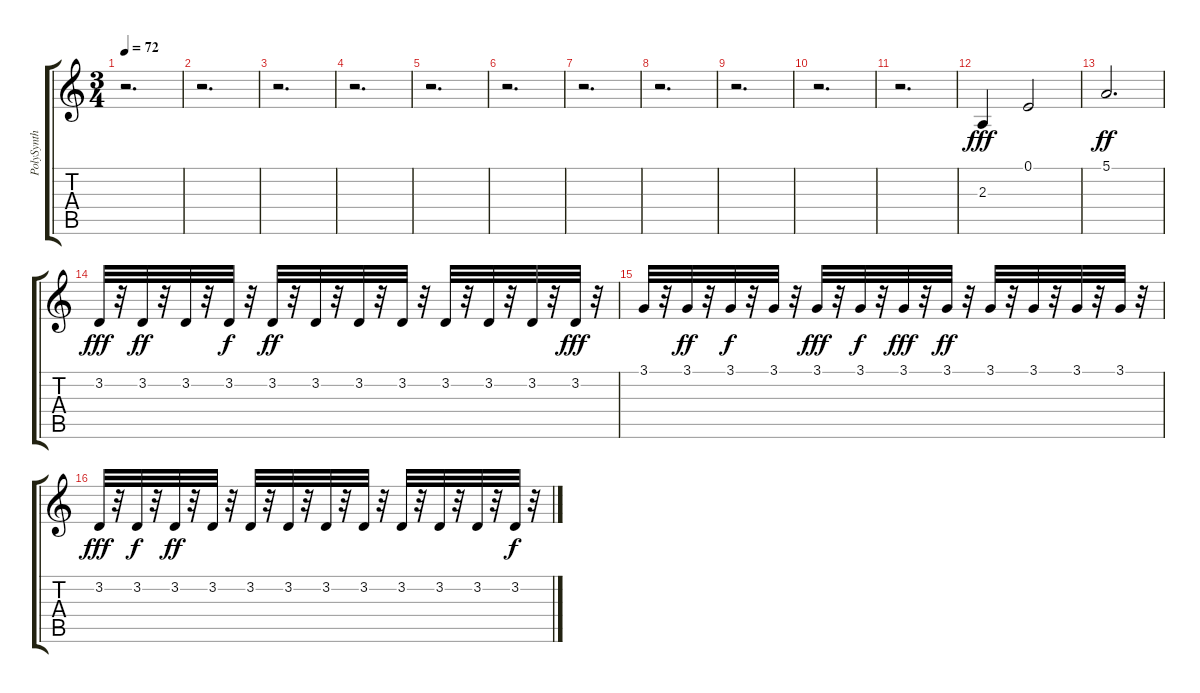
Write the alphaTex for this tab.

\track ("PolySynth" "PolySynth") {instrument pad3polysynth}
\staff {score tabs}
\tuning (E4 B3 G3 D3 A2 E2) {hide}
\ts (3 4)
\tempo 72
\clef g2
\ks c
r.2{d dy mp} |
r.2{d} |
r.2{d} |
r.2{d} |
r.2{d} |
r.2{d} |
r.2{d} |
r.2{d} |
r.2{d} |
r.2{d} |
r.2{d} |
2.3.4{dy fff volume 16} 0.1.2 |
5.1.2{d dy ff} |
3.2.32{dy fff} r.32 3.2.32{dy ff} r.32 3.2.32 r.32 3.2.32{dy f} r.32 3.2.32{dy ff} r.32 3.2.32 r.32 3.2.32 r.32 3.2.32 r.32 3.2.32 r.32 3.2.32 r.32 3.2.32 r.32 3.2.32{dy fff} r.32 |
3.1.32 r.32 3.1.32{dy ff} r.32 3.1.32{dy f} r.32 3.1.32 r.32 3.1.32{dy fff} r.32 3.1.32{dy f} r.32 3.1.32{dy fff} r.32 3.1.32{dy ff} r.32 3.1.32 r.32 3.1.32 r.32 3.1.32 r.32 3.1.32 r.32 |
3.2.32{dy fff} r.32 3.2.32{dy f} r.32 3.2.32{dy ff} r.32 3.2.32 r.32 3.2.32 r.32 3.2.32 r.32 3.2.32 r.32 3.2.32 r.32 3.2.32 r.32 3.2.32 r.32 3.2.32 r.32 3.2.32{dy f} r.32
